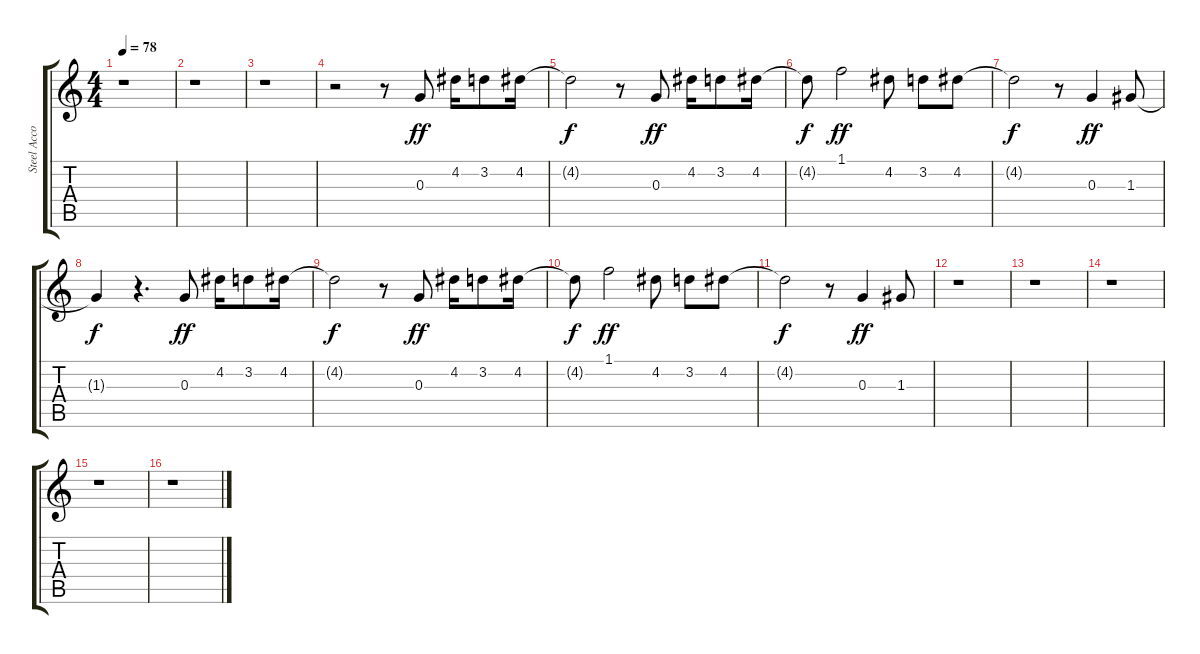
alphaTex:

\track ("Steel Accoustic" "Steel Acco") {instrument acousticguitarsteel}
\staff {score tabs}
\tuning (E4 B3 G3 D3 A2 E2) {hide}
\ts (4 4)
\tempo 78
\clef g2
\ks c
r.1{dy ff instrument acousticguitarsteel} |
r.1 |
r.1 |
r.2 r.8 0.3.8 4.2.16 3.2.8 4.2.16 |
4.2{t}.2{dy f} r.8 0.3.8{dy ff} 4.2.16 3.2.8 4.2.16 |
4.2{t}.8{dy f} 1.1.2{dy ff} 4.2.8 3.2.8 4.2.8 |
4.2{t}.2{dy f} r.8 0.3.4{dy ff} 1.3.8 |
1.3{t}.4{dy f} r.4{d} 0.3.8{dy ff} 4.2.16 3.2.8 4.2.16 |
4.2{t}.2{dy f} r.8 0.3.8{dy ff} 4.2.16 3.2.8 4.2.16 |
4.2{t}.8{dy f} 1.1.2{dy ff} 4.2.8 3.2.8 4.2.8 |
4.2{t}.2{dy f} r.8 0.3.4{dy ff} 1.3.8 |
r.1 |
r.1 |
r.1 |
r.1 |
r.1
